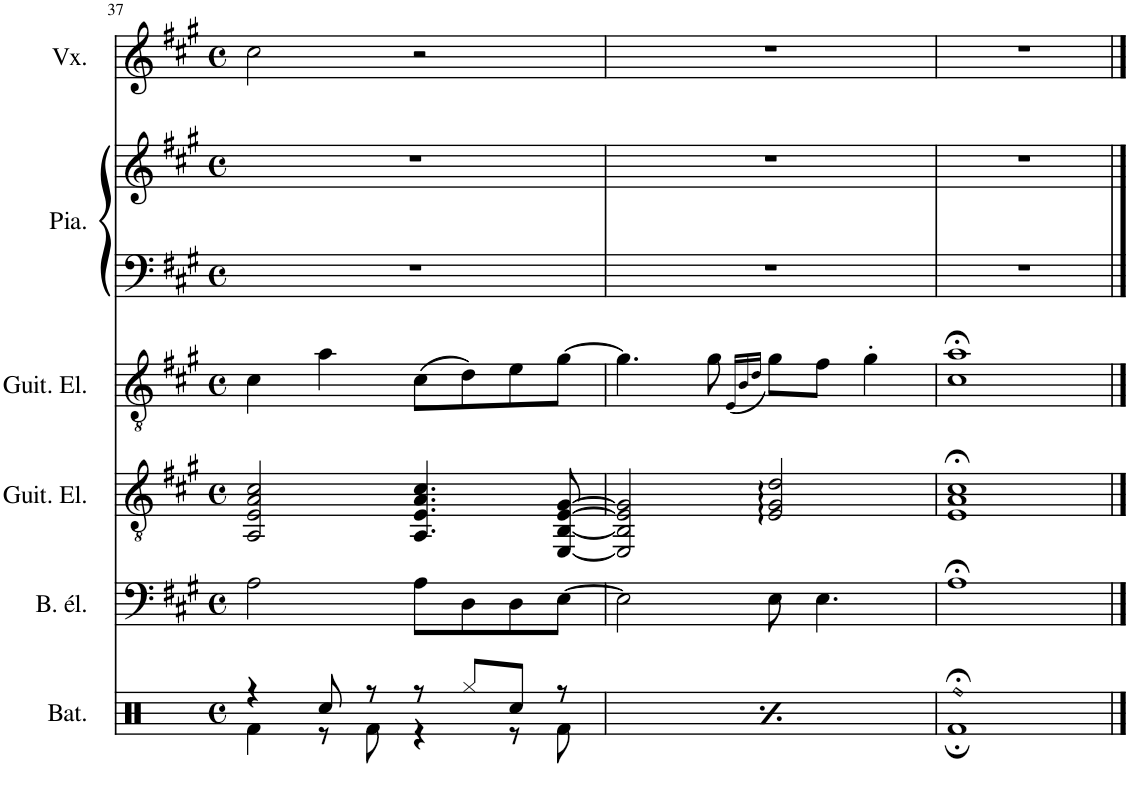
**kern	**kern	**kern	**kern	**kern	**kern	**kern
*part6	*part5	*part4	*part3	*part2	*part2	*part1
*staff7	*staff6	*staff5	*staff4	*staff3	*staff2	*staff1
*I"Batterie	*I"Basse électrique	*I"Guitare électrique	*I"Guitare électrique	*I"Piano	*	*I"Voix
*I'Bat.	*I'B. él.	*I'Guit. El.	*I'Guit. El.	*I'Pia.	*	*I'Vx.
!!LO:PB:g=z
*clefX	*clefF4	*clefGv2	*clefGv2	*clefF4	*clefG2	*clefG2
*	*Trd7c12	*	*	*	*	*
*k[]	*k[f#c#g#]	*k[f#c#g#]	*k[f#c#g#]	*k[f#c#g#]	*k[f#c#g#]	*k[f#c#g#]
*M4/4	*M4/4	*M4/4	*M4/4	*M4/4	*M4/4	*M4/4
*met(c)	*met(c)	*met(c)	*met(c)	*met(c)	*met(c)	*met(c)
=37	=37	=37	=37	=37	=37	=37
*^	*	*	*	*	*	*
4r	4Rf\	2A\	2AA/ 2E/ 2A/ 2c#/	4c#\	1r	1r	2cc#\
8Rcc/	8r	.	.	4a\	.	.	.
8r	8Rf\	.	.	.	.	.	.
8r	4r	8A\L	4.AA/ 4.E/ 4.A/ 4.c#/	(8c#\L	.	.	2r
8Rgg/L	.	8D\	.	8d\)	.	.	.
8Rcc/J	8r	8D\	.	8e\	.	.	.
8r	8Rf\	[8E\J	[8EE/ [8BB/ [8E/ [8G#/	[8g#\J	.	.	.
=38	=38	=38	=38	=38	=38	=38	=38
4r	4Rf\	2E\]	2EE/] 2BB/] 2E/] 2G#/]	4.g#\]	1r	1r	1r
8Rcc/	8r	.	.	.	.	.	.
8r	8Rf\	.	.	8g#\	.	.	.
.	.	.	.	(16qE/LL	.	.	.
.	.	.	.	16qB/	.	.	.
.	.	.	.	16qd/JJ	.	.	.
8r	4r	8E\	2E/ 2G#/ 2d/	8g#\L)	.	.	.
8Rgg/L	.	4.E\	.	8f#\J	.	.	.
8Rcc/J	8r	.	.	4g#'\	.	.	.
8r	8Rf\	.	.	.	.	.	.
=39	=39	=39	=39	=39	=39	=39	=39
!LO:N:head=diamond	!	!	!	!	!	!	!
1Rff;<	1Rf;	1A;<	1E;< 1A;< 1c#;<	1c#;< 1a;<	1r	1r	1r
*v	*v	*	*	*	*	*	*
==	==	==	==	==	==	==
*-	*-	*-	*-	*-	*-	*-
